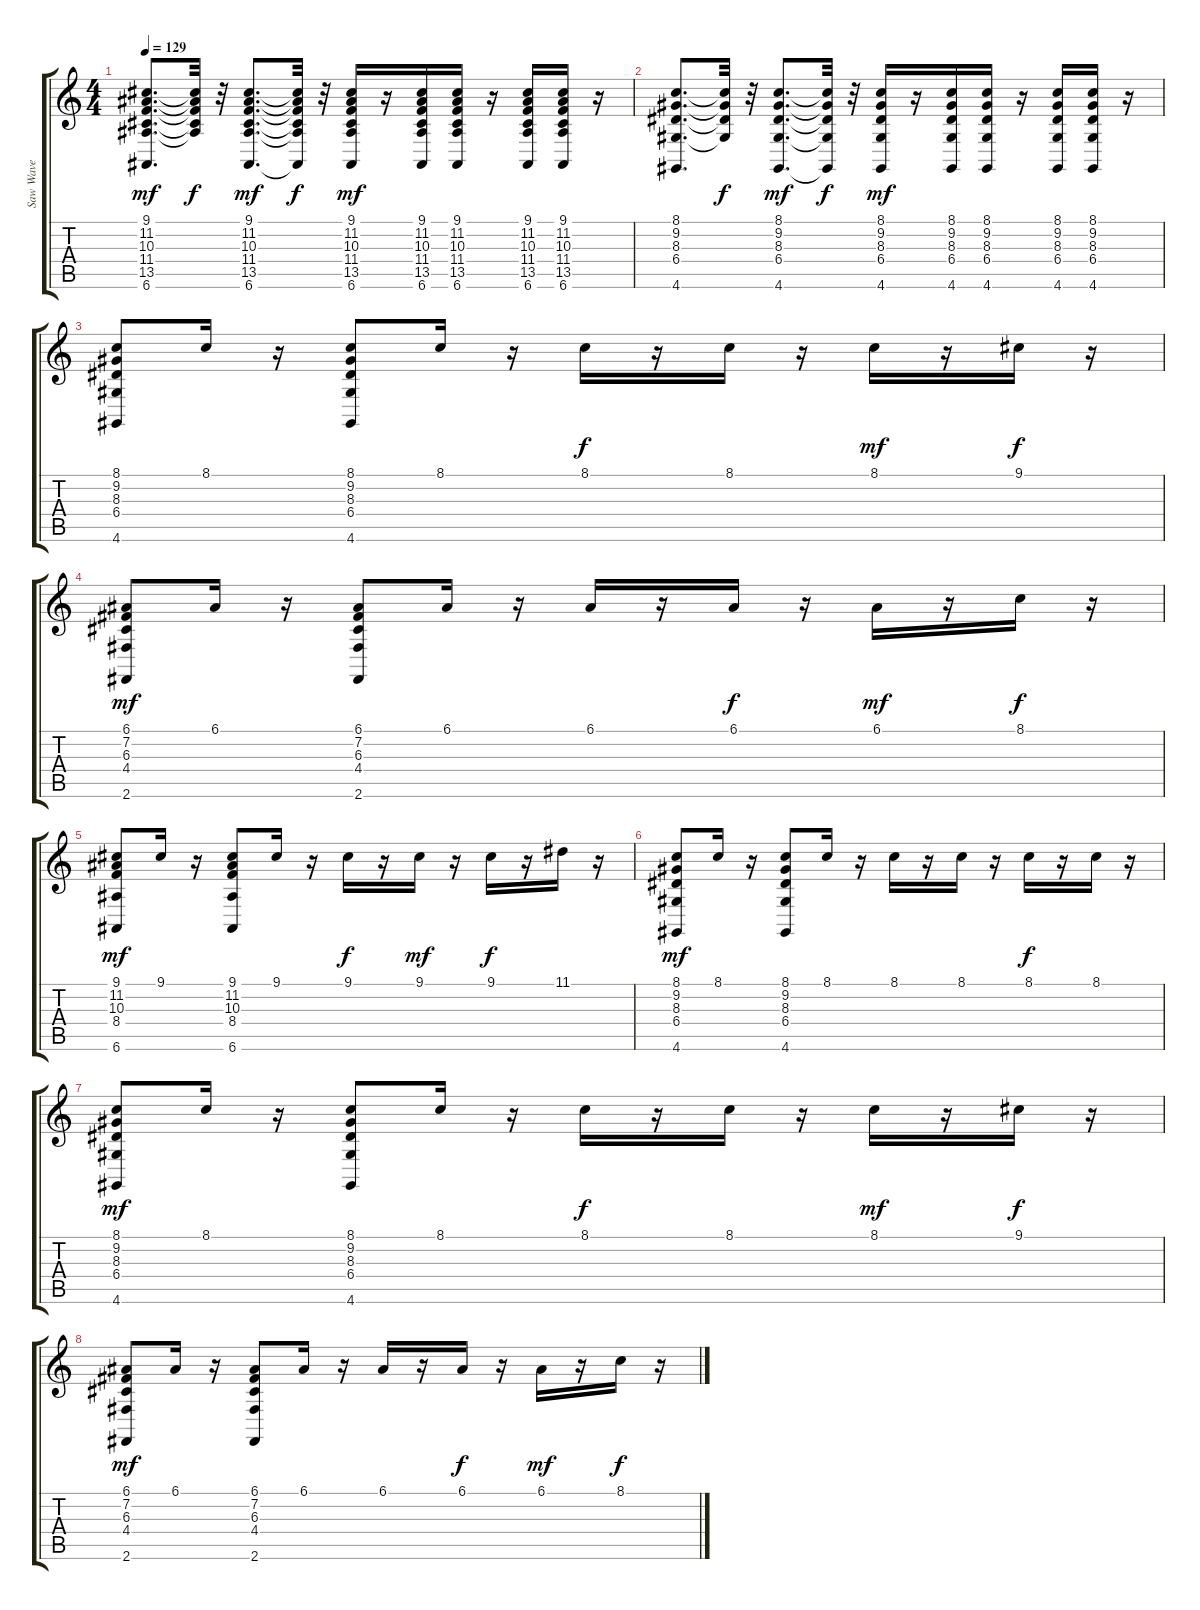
\track ("Saw Wave  " "Saw Wave  ") {instrument lead2sawtooth}
\staff {score tabs}
\tuning (E4 B3 G3 D3 A2 E2) {hide}
\ts (4 4)
\tempo 129
\clef g2
\ks c
(9.1 11.2 10.3 11.4 13.5 6.6).8{d dy mf} (9.1{t} 11.2{t} 10.3{t} 11.4{t} 13.5{t}).32{dy f} r.32 (9.1 11.2 10.3 11.4 13.5 6.6).8{d dy mf} (9.1{t} 11.2{t} 10.3{t} 11.4{t} 13.5{t} 6.6{t}).32{dy f} r.32 (9.1 11.2 10.3 11.4 13.5 6.6).16{dy mf} r.16 (9.1 11.2 10.3 11.4 13.5 6.6).16 (9.1 11.2 10.3 11.4 13.5 6.6).16 r.16 (9.1 11.2 10.3 11.4 13.5 6.6).16 (9.1 11.2 10.3 11.4 13.5 6.6).16 r.16 |
(8.1 9.2 8.3 6.4 4.6).8{d} (8.1{t} 9.2{t} 8.3{t} 6.4{t}).32{dy f} r.32 (8.1 9.2 8.3 6.4 4.6).8{d dy mf} (8.1{t} 9.2{t} 8.3{t} 6.4{t} 4.6{t}).32{dy f} r.32 (8.1 9.2 8.3 6.4 4.6).16{dy mf} r.16 (8.1 9.2 8.3 6.4 4.6).16 (8.1 9.2 8.3 6.4 4.6).16 r.16 (8.1 9.2 8.3 6.4 4.6).16 (8.1 9.2 8.3 6.4 4.6).16 r.16 |
(8.1 9.2 8.3 6.4 4.6).8 8.1.16 r.16 (8.1 9.2 8.3 6.4 4.6).8 8.1.16 r.16 8.1.16{dy f} r.16 8.1.16 r.16 8.1.16{dy mf} r.16 9.1.16{dy f} r.16 |
(6.1 7.2 6.3 4.4 2.6).8{dy mf} 6.1.16 r.16 (6.1 7.2 6.3 4.4 2.6).8 6.1.16 r.16 6.1.16 r.16 6.1.16{dy f} r.16 6.1.16{dy mf} r.16 8.1.16{dy f} r.16 |
(9.1 11.2 10.3 8.4 6.6).8{dy mf} 9.1.16 r.16 (9.1 11.2 10.3 8.4 6.6).8 9.1.16 r.16 9.1.16{dy f} r.16 9.1.16{dy mf} r.16 9.1.16{dy f} r.16 11.1.16 r.16 |
(8.1 9.2 8.3 6.4 4.6).8{dy mf} 8.1.16 r.16 (8.1 9.2 8.3 6.4 4.6).8 8.1.16 r.16 8.1.16 r.16 8.1.16 r.16 8.1.16{dy f} r.16 8.1.16 r.16 |
(8.1 9.2 8.3 6.4 4.6).8{dy mf} 8.1.16 r.16 (8.1 9.2 8.3 6.4 4.6).8 8.1.16 r.16 8.1.16{dy f} r.16 8.1.16 r.16 8.1.16{dy mf} r.16 9.1.16{dy f} r.16 |
(6.1 7.2 6.3 4.4 2.6).8{dy mf} 6.1.16 r.16 (6.1 7.2 6.3 4.4 2.6).8 6.1.16 r.16 6.1.16 r.16 6.1.16{dy f} r.16 6.1.16{dy mf} r.16 8.1.16{dy f} r.16
